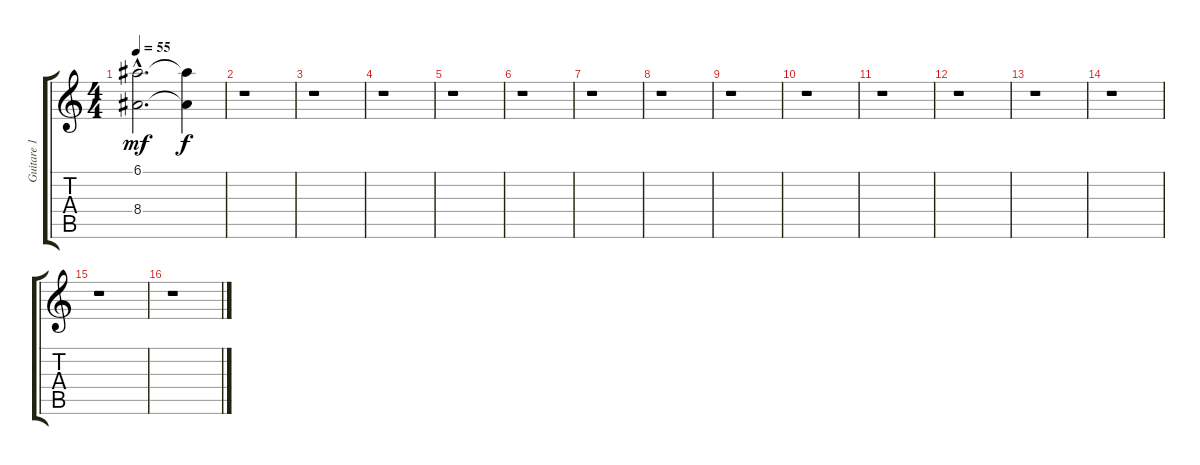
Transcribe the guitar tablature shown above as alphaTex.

\track ("Guitare 1" "Guitare 1") {instrument acousticguitarnylon}
\staff {score tabs}
\tuning (E4 B3 G3 D3 A2 E2) {hide}
\ts (4 4)
\tempo 55
\clef g2
\ks c
(6.1{hac} 8.4{hac}).2{d dy mf} (6.1{t} 8.4{t}).4{dy f} |
r.1 |
r.1 |
r.1 |
r.1 |
r.1 |
r.1 |
r.1 |
r.1 |
r.1 |
r.1 |
r.1 |
r.1 |
r.1 |
r.1 |
r.1
